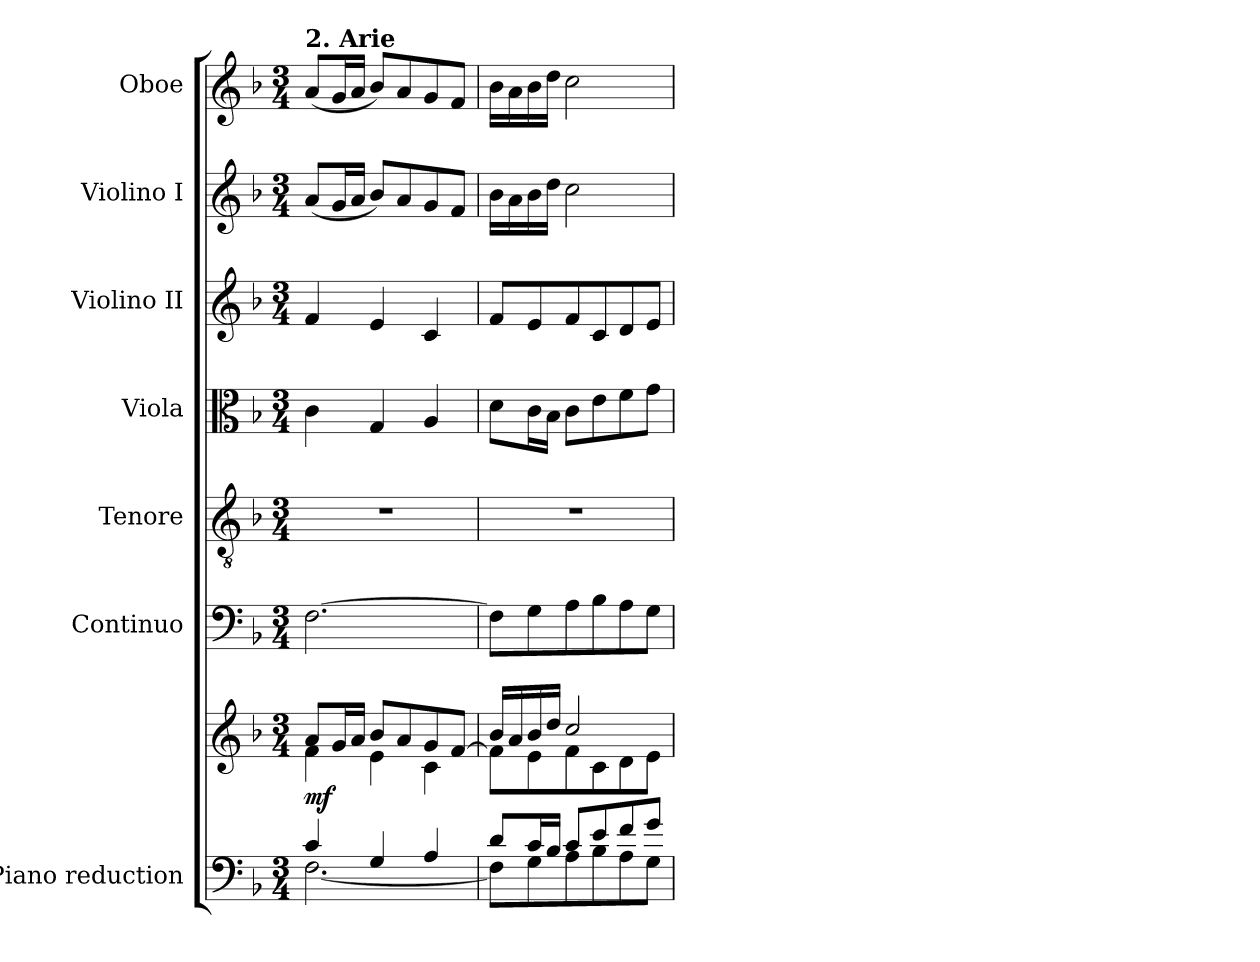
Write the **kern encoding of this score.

**kern	**kern	**dynam	**kern	**kern	**kern	**kern	**kern	**kern
*part7	*part7	*part7	*part6	*part5	*part4	*part3	*part2	*part1
*staff8	*staff7	*staff7/8	*staff6	*staff5	*staff4	*staff3	*staff2	*staff1
*I"Piano reduction	*	*	*I"Continuo	*I"Tenore	*I"Viola	*I"Violino II	*I"Violino I	*I"Oboe
*I'Pno	*	*	*	*	*I'Vla	*I'Vln	*I'Vln	*I'Ob
*clefF4	*clefG2	*	*clefF4	*clefGv2	*clefC3	*clefG2	*clefG2	*clefG2
*k[b-]	*k[b-]	*	*k[b-]	*k[b-]	*k[b-]	*k[b-]	*k[b-]	*k[b-]
*M3/4	*M3/4	*	*M3/4	*M3/4	*M3/4	*M3/4	*M3/4	*M3/4
=1	=1	=1	=1	=1	=1	=1	=1	=1
*^	*^	*	*	*	*	*	*	*
!	!	!	!	!	!	!	!	!	!	!LO:TX:a:B:t=2. Arie
!	!	!	!	!LO:DY:b	!	!	!	!	!	!
4c/	[2.F\	8a/L	4f\	mf	[2.F\	2.r	4c\	4f/	(<8a/L	(<8a/L
.	.	16g/L	.	.	.	.	.	.	16g/L	16g/L
.	.	16a/JJ	.	.	.	.	.	.	16a/JJ	16a/JJ
4G/	.	8b-/L	4e\	.	.	.	4G/	4e/	8b-/L)	8b-/L)
.	.	8a/	.	.	.	.	.	.	8a/	8a/
4A/	.	8g/	4c\	.	.	.	4A/	4c/	8g/	8g/
.	.	[8f/J	.	.	.	.	.	.	8f/J	8f/J
=2	=2	=2	=2	=2	=2	=2	=2	=2	=2	=2
8d/L	8F\L]	16b-/LL	8f\L]	.	8F\L]	2.r	8d\L	8f/L	16b-\LL	16b-\LL
.	.	16a/	.	.	.	.	.	.	16a\	16a\
16c/L	8G\	16b-/	8e\	.	8G\	.	16c\L	8e/	16b-\	16b-\
16B-/JJ	.	16dd/JJ	.	.	.	.	16B-\JJ	.	16dd\JJ	16dd\JJ
8c/L	8A\	2cc/	8f\	.	8A\	.	8c\L	8f/	2cc\	2cc\
8e/	8B-\	.	8c\	.	8B-\	.	8e\	8c/	.	.
8f/	8A\	.	8d\	.	8A\	.	8f\	8d/	.	.
8g/J	8G\J	.	8e\J	.	8G\J	.	8g\J	8e/J	.	.
*v	*v	*	*	*	*	*	*	*	*	*
*	*v	*v	*	*	*	*	*	*	*
=	=	=	=	=	=	=	=	=
*-	*-	*-	*-	*-	*-	*-	*-	*-
